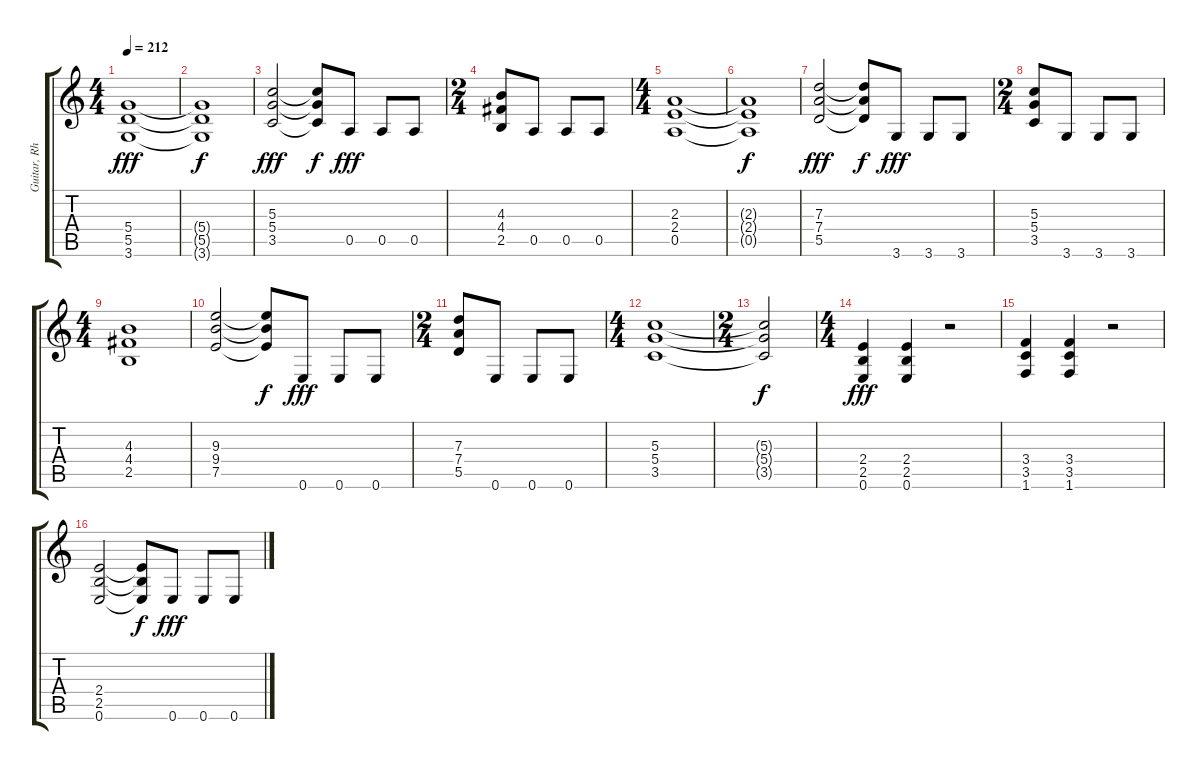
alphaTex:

\track ("Guitar, Rhythm (Hetfield)" "Guitar, Rh") {instrument distortionguitar}
\staff {score tabs}
\tuning (E4 B3 G3 D3 A2 E2) {hide}
\ts (4 4)
\tempo 212
\clef g2
\ks c
(5.4 5.5 3.6).1{dy fff} |
(5.4{t} 5.5{t} 3.6{t}).1{dy f} |
(5.3 5.4 3.5).2{dy fff} (5.3{t} 5.4{t} 3.5{t}).8{dy f} 0.5.8{dy fff} 0.5.8 0.5.8 |
\ts (2 4)
(4.3 4.4 2.5).8 0.5.8 0.5.8 0.5.8 |
\ts (4 4)
(2.3 2.4 0.5).1 |
(2.3{t} 2.4{t} 0.5{t}).1{dy f} |
(7.3 7.4 5.5).2{dy fff} (7.3{t} 7.4{t} 5.5{t}).8{dy f} 3.6.8{dy fff} 3.6.8 3.6.8 |
\ts (2 4)
(5.3 5.4 3.5).8 3.6.8 3.6.8 3.6.8 |
\ts (4 4)
(4.3 4.4 2.5).1 |
(9.3 9.4 7.5).2 (9.3{t} 9.4{t} 7.5{t}).8{dy f} 0.6.8{dy fff} 0.6.8 0.6.8 |
\ts (2 4)
(7.3 7.4 5.5).8 0.6.8 0.6.8 0.6.8 |
\ts (4 4)
(5.3 5.4 3.5).1 |
\ts (2 4)
(5.3{t} 5.4{t} 3.5{t}).2{dy f} |
\ts (4 4)
(2.4 2.5 0.6).4{dy fff} (2.4 2.5 0.6).4 r.2 |
(3.4 3.5 1.6).4 (3.4 3.5 1.6).4 r.2 |
(2.4 2.5 0.6).2 (2.4{t} 2.5{t} 0.6{t}).8{dy f} 0.6.8{dy fff} 0.6.8 0.6.8
